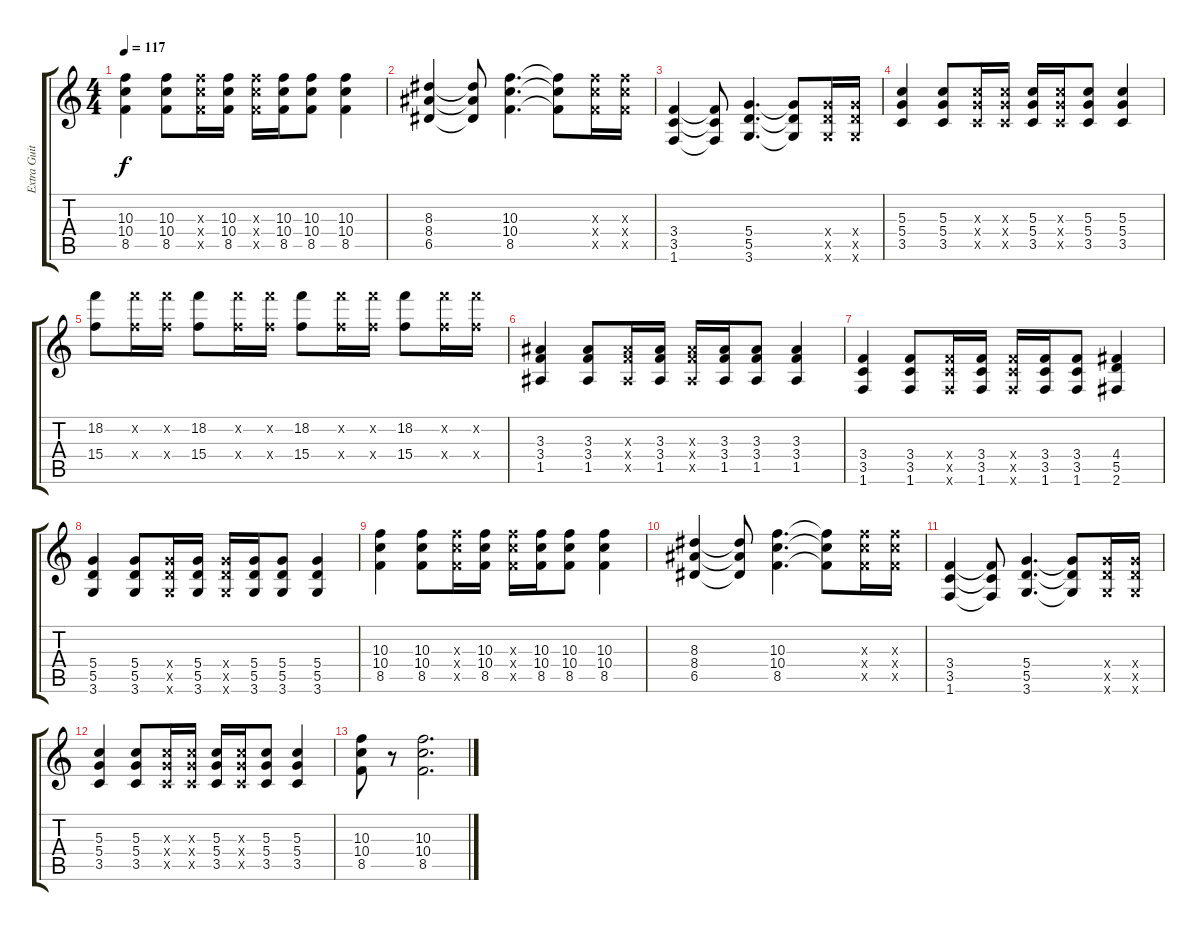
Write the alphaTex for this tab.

\track ("Extra Guitar : Hirasawa Yui - Chan" "Extra Guit") {instrument overdrivenguitar}
\staff {score tabs}
\tuning (E4 B3 G3 D3 A2 E2) {hide}
\ts (4 4)
\tempo 117
\clef g2
\ks c
(10.3 10.4 8.5).4{dy f} (10.3 10.4 8.5).8 (10.3{x} 10.4{x} 8.5{x}).16 (10.3 10.4 8.5).16 (10.3{x} 10.4{x} 8.5{x}).16 (10.3 10.4 8.5).16 (10.3 10.4 8.5).8 (10.3 10.4 8.5).4 |
(8.3 8.4 6.5).4 (8.3{t} 8.4{t} 6.5{t}).8 (10.3 10.4 8.5).4{d} (10.3{t} 10.4{t} 8.5{t}).8 (10.3{x} 10.4{x} 8.5{x}).16 (10.3{x} 10.4{x} 8.5{x}).16 |
(3.4 3.5 1.6).4 (3.4{t} 3.5{t} 1.6{t}).8 (5.4 5.5 3.6).4{d} (5.4{t} 5.5{t} 3.6{t}).8 (5.4{x} 5.5{x} 3.6{x}).16 (5.4{x} 5.5{x} 3.6{x}).16 |
(5.3 5.4 3.5).4 (5.3 5.4 3.5).8 (5.3{x} 5.4{x} 3.5{x}).16 (5.3{x} 5.4{x} 3.5{x}).16 (5.3 5.4 3.5).16 (5.3{x} 5.4{x} 3.5{x}).16 (5.3 5.4 3.5).8 (5.3 5.4 3.5).4 |
(18.2 15.4).8 (18.2{x} 15.4{x}).16 (18.2{x} 15.4{x}).16 (18.2 15.4).8 (18.2{x} 15.4{x}).16 (18.2{x} 15.4{x}).16 (18.2 15.4).8 (18.2{x} 15.4{x}).16 (18.2{x} 15.4{x}).16 (18.2 15.4).8 (18.2{x} 15.4{x}).16 (18.2{x} 15.4{x}).16 |
(3.3 3.4 1.5).4 (3.3 3.4 1.5).8 (3.3{x} 3.4{x} 1.5{x}).16 (3.3 3.4 1.5).16 (3.3{x} 3.4{x} 1.5{x}).16 (3.3 3.4 1.5).16 (3.3 3.4 1.5).8 (3.3 3.4 1.5).4 |
(3.4 3.5 1.6).4 (3.4 3.5 1.6).8 (3.4{x} 3.5{x} 1.6{x}).16 (3.4 3.5 1.6).16 (3.4{x} 3.5{x} 1.6{x}).16 (3.4 3.5 1.6).16 (3.4 3.5 1.6).8 (4.4 5.5 2.6).4 |
(5.4 5.5 3.6).4 (5.4 5.5 3.6).8 (5.4{x} 5.5{x} 3.6{x}).16 (5.4 5.5 3.6).16 (5.4{x} 5.5{x} 3.6{x}).16 (5.4 5.5 3.6).16 (5.4 5.5 3.6).8 (5.4 5.5 3.6).4 |
(10.3 10.4 8.5).4 (10.3 10.4 8.5).8 (10.3{x} 10.4{x} 8.5{x}).16 (10.3 10.4 8.5).16 (10.3{x} 10.4{x} 8.5{x}).16 (10.3 10.4 8.5).16 (10.3 10.4 8.5).8 (10.3 10.4 8.5).4 |
(8.3 8.4 6.5).4 (8.3{t} 8.4{t} 6.5{t}).8 (10.3 10.4 8.5).4{d} (10.3{t} 10.4{t} 8.5{t}).8 (10.3{x} 10.4{x} 8.5{x}).16 (10.3{x} 10.4{x} 8.5{x}).16 |
(3.4 3.5 1.6).4 (3.4{t} 3.5{t} 1.6{t}).8 (5.4 5.5 3.6).4{d} (5.4{t} 5.5{t} 3.6{t}).8 (5.4{x} 5.5{x} 3.6{x}).16 (5.4{x} 5.5{x} 3.6{x}).16 |
(5.3 5.4 3.5).4 (5.3 5.4 3.5).8 (5.3{x} 5.4{x} 3.5{x}).16 (5.3{x} 5.4{x} 3.5{x}).16 (5.3 5.4 3.5).16 (5.3{x} 5.4{x} 3.5{x}).16 (5.3 5.4 3.5).8 (5.3 5.4 3.5).4 |
(10.3 10.4 8.5).8 r.8 (10.3 10.4 8.5).2{d}
